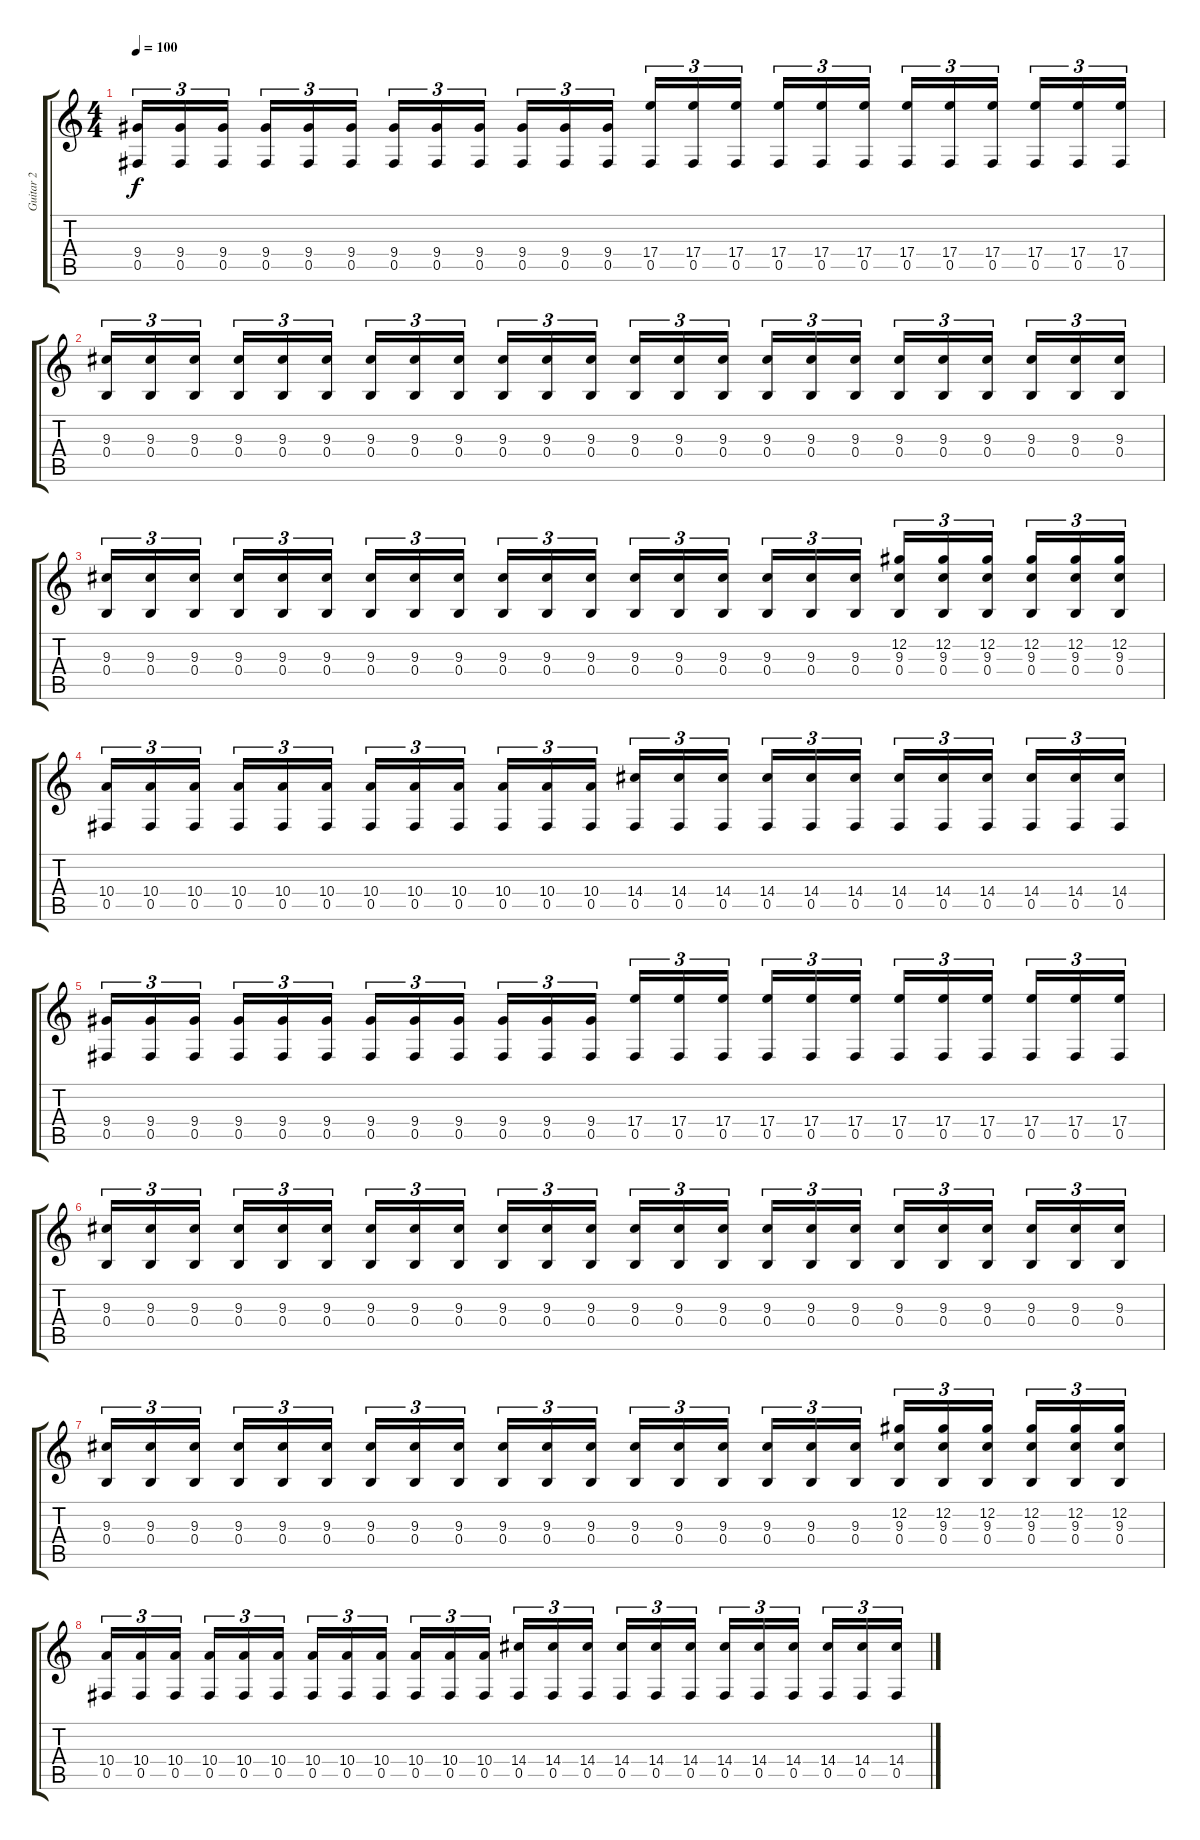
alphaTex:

\track ("Guitar 2" "Guitar 2") {instrument overdrivenguitar}
\staff {score tabs}
\tuning (Db4 Ab3 E3 B2 Gb2 Db2) {hide}
\ts (4 4)
\tempo 100
\clef g2
\ks c
(9.4 0.5).16{tu (3 2) dy f} (9.4 0.5).16{tu (3 2)} (9.4 0.5).16{tu (3 2) beam splitsecondary} (9.4 0.5).16{tu (3 2)} (9.4 0.5).16{tu (3 2)} (9.4 0.5).16{tu (3 2)} (9.4 0.5).16{tu (3 2)} (9.4 0.5).16{tu (3 2)} (9.4 0.5).16{tu (3 2) beam splitsecondary} (9.4 0.5).16{tu (3 2)} (9.4 0.5).16{tu (3 2)} (9.4 0.5).16{tu (3 2)} (17.4 0.5).16{tu (3 2)} (17.4 0.5).16{tu (3 2)} (17.4 0.5).16{tu (3 2) beam splitsecondary} (17.4 0.5).16{tu (3 2)} (17.4 0.5).16{tu (3 2)} (17.4 0.5).16{tu (3 2)} (17.4 0.5).16{tu (3 2)} (17.4 0.5).16{tu (3 2)} (17.4 0.5).16{tu (3 2) beam splitsecondary} (17.4 0.5).16{tu (3 2)} (17.4 0.5).16{tu (3 2)} (17.4 0.5).16{tu (3 2)} |
(9.3 0.4).16{tu (3 2)} (9.3 0.4).16{tu (3 2)} (9.3 0.4).16{tu (3 2) beam splitsecondary} (9.3 0.4).16{tu (3 2)} (9.3 0.4).16{tu (3 2)} (9.3 0.4).16{tu (3 2)} (9.3 0.4).16{tu (3 2)} (9.3 0.4).16{tu (3 2)} (9.3 0.4).16{tu (3 2) beam splitsecondary} (9.3 0.4).16{tu (3 2)} (9.3 0.4).16{tu (3 2)} (9.3 0.4).16{tu (3 2)} (9.3 0.4).16{tu (3 2)} (9.3 0.4).16{tu (3 2)} (9.3 0.4).16{tu (3 2) beam splitsecondary} (9.3 0.4).16{tu (3 2)} (9.3 0.4).16{tu (3 2)} (9.3 0.4).16{tu (3 2)} (9.3 0.4).16{tu (3 2)} (9.3 0.4).16{tu (3 2)} (9.3 0.4).16{tu (3 2) beam splitsecondary} (9.3 0.4).16{tu (3 2)} (9.3 0.4).16{tu (3 2)} (9.3 0.4).16{tu (3 2)} |
(9.3 0.4).16{tu (3 2)} (9.3 0.4).16{tu (3 2)} (9.3 0.4).16{tu (3 2) beam splitsecondary} (9.3 0.4).16{tu (3 2)} (9.3 0.4).16{tu (3 2)} (9.3 0.4).16{tu (3 2)} (9.3 0.4).16{tu (3 2)} (9.3 0.4).16{tu (3 2)} (9.3 0.4).16{tu (3 2) beam splitsecondary} (9.3 0.4).16{tu (3 2)} (9.3 0.4).16{tu (3 2)} (9.3 0.4).16{tu (3 2)} (9.3 0.4).16{tu (3 2)} (9.3 0.4).16{tu (3 2)} (9.3 0.4).16{tu (3 2) beam splitsecondary} (9.3 0.4).16{tu (3 2)} (9.3 0.4).16{tu (3 2)} (9.3 0.4).16{tu (3 2)} (12.2 9.3 0.4).16{tu (3 2)} (12.2 9.3 0.4).16{tu (3 2)} (12.2 9.3 0.4).16{tu (3 2) beam splitsecondary} (12.2 9.3 0.4).16{tu (3 2)} (12.2 9.3 0.4).16{tu (3 2)} (12.2 9.3 0.4).16{tu (3 2)} |
(10.4 0.5).16{tu (3 2)} (10.4 0.5).16{tu (3 2)} (10.4 0.5).16{tu (3 2) beam splitsecondary} (10.4 0.5).16{tu (3 2)} (10.4 0.5).16{tu (3 2)} (10.4 0.5).16{tu (3 2)} (10.4 0.5).16{tu (3 2)} (10.4 0.5).16{tu (3 2)} (10.4 0.5).16{tu (3 2) beam splitsecondary} (10.4 0.5).16{tu (3 2)} (10.4 0.5).16{tu (3 2)} (10.4 0.5).16{tu (3 2)} (14.4 0.5).16{tu (3 2)} (14.4 0.5).16{tu (3 2)} (14.4 0.5).16{tu (3 2) beam splitsecondary} (14.4 0.5).16{tu (3 2)} (14.4 0.5).16{tu (3 2)} (14.4 0.5).16{tu (3 2)} (14.4 0.5).16{tu (3 2)} (14.4 0.5).16{tu (3 2)} (14.4 0.5).16{tu (3 2) beam splitsecondary} (14.4 0.5).16{tu (3 2)} (14.4 0.5).16{tu (3 2)} (14.4 0.5).16{tu (3 2)} |
(9.4 0.5).16{tu (3 2)} (9.4 0.5).16{tu (3 2)} (9.4 0.5).16{tu (3 2) beam splitsecondary} (9.4 0.5).16{tu (3 2)} (9.4 0.5).16{tu (3 2)} (9.4 0.5).16{tu (3 2)} (9.4 0.5).16{tu (3 2)} (9.4 0.5).16{tu (3 2)} (9.4 0.5).16{tu (3 2) beam splitsecondary} (9.4 0.5).16{tu (3 2)} (9.4 0.5).16{tu (3 2)} (9.4 0.5).16{tu (3 2)} (17.4 0.5).16{tu (3 2)} (17.4 0.5).16{tu (3 2)} (17.4 0.5).16{tu (3 2) beam splitsecondary} (17.4 0.5).16{tu (3 2)} (17.4 0.5).16{tu (3 2)} (17.4 0.5).16{tu (3 2)} (17.4 0.5).16{tu (3 2)} (17.4 0.5).16{tu (3 2)} (17.4 0.5).16{tu (3 2) beam splitsecondary} (17.4 0.5).16{tu (3 2)} (17.4 0.5).16{tu (3 2)} (17.4 0.5).16{tu (3 2)} |
(9.3 0.4).16{tu (3 2)} (9.3 0.4).16{tu (3 2)} (9.3 0.4).16{tu (3 2) beam splitsecondary} (9.3 0.4).16{tu (3 2)} (9.3 0.4).16{tu (3 2)} (9.3 0.4).16{tu (3 2)} (9.3 0.4).16{tu (3 2)} (9.3 0.4).16{tu (3 2)} (9.3 0.4).16{tu (3 2) beam splitsecondary} (9.3 0.4).16{tu (3 2)} (9.3 0.4).16{tu (3 2)} (9.3 0.4).16{tu (3 2)} (9.3 0.4).16{tu (3 2)} (9.3 0.4).16{tu (3 2)} (9.3 0.4).16{tu (3 2) beam splitsecondary} (9.3 0.4).16{tu (3 2)} (9.3 0.4).16{tu (3 2)} (9.3 0.4).16{tu (3 2)} (9.3 0.4).16{tu (3 2)} (9.3 0.4).16{tu (3 2)} (9.3 0.4).16{tu (3 2) beam splitsecondary} (9.3 0.4).16{tu (3 2)} (9.3 0.4).16{tu (3 2)} (9.3 0.4).16{tu (3 2)} |
(9.3 0.4).16{tu (3 2)} (9.3 0.4).16{tu (3 2)} (9.3 0.4).16{tu (3 2) beam splitsecondary} (9.3 0.4).16{tu (3 2)} (9.3 0.4).16{tu (3 2)} (9.3 0.4).16{tu (3 2)} (9.3 0.4).16{tu (3 2)} (9.3 0.4).16{tu (3 2)} (9.3 0.4).16{tu (3 2) beam splitsecondary} (9.3 0.4).16{tu (3 2)} (9.3 0.4).16{tu (3 2)} (9.3 0.4).16{tu (3 2)} (9.3 0.4).16{tu (3 2)} (9.3 0.4).16{tu (3 2)} (9.3 0.4).16{tu (3 2) beam splitsecondary} (9.3 0.4).16{tu (3 2)} (9.3 0.4).16{tu (3 2)} (9.3 0.4).16{tu (3 2)} (12.2 9.3 0.4).16{tu (3 2)} (12.2 9.3 0.4).16{tu (3 2)} (12.2 9.3 0.4).16{tu (3 2) beam splitsecondary} (12.2 9.3 0.4).16{tu (3 2)} (12.2 9.3 0.4).16{tu (3 2)} (12.2 9.3 0.4).16{tu (3 2)} |
(10.4 0.5).16{tu (3 2)} (10.4 0.5).16{tu (3 2)} (10.4 0.5).16{tu (3 2) beam splitsecondary} (10.4 0.5).16{tu (3 2)} (10.4 0.5).16{tu (3 2)} (10.4 0.5).16{tu (3 2)} (10.4 0.5).16{tu (3 2)} (10.4 0.5).16{tu (3 2)} (10.4 0.5).16{tu (3 2) beam splitsecondary} (10.4 0.5).16{tu (3 2)} (10.4 0.5).16{tu (3 2)} (10.4 0.5).16{tu (3 2)} (14.4 0.5).16{tu (3 2)} (14.4 0.5).16{tu (3 2)} (14.4 0.5).16{tu (3 2) beam splitsecondary} (14.4 0.5).16{tu (3 2)} (14.4 0.5).16{tu (3 2)} (14.4 0.5).16{tu (3 2)} (14.4 0.5).16{tu (3 2)} (14.4 0.5).16{tu (3 2)} (14.4 0.5).16{tu (3 2) beam splitsecondary} (14.4 0.5).16{tu (3 2)} (14.4 0.5).16{tu (3 2)} (14.4 0.5).16{tu (3 2)}
